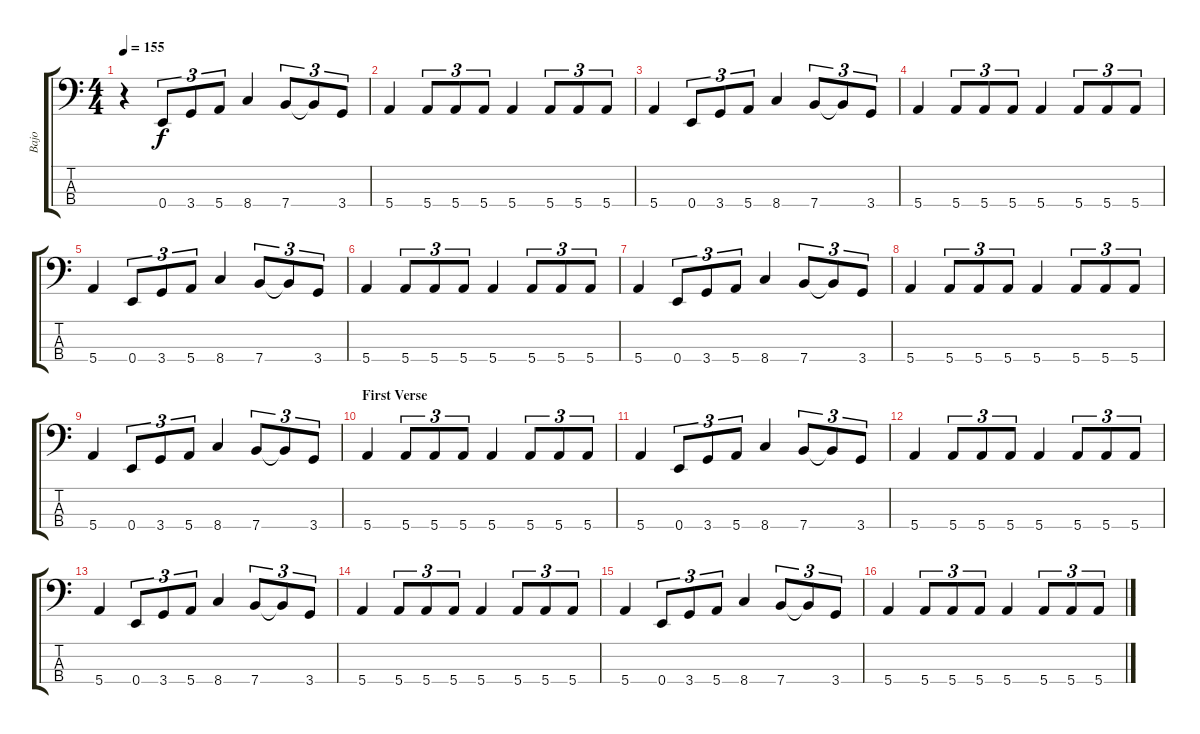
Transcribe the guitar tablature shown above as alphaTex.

\track ("Bajo" "Bajo") {instrument electricbassfinger}
\staff {score tabs}
\tuning (G2 D2 A1 E1) {hide}
\ts (4 4)
\tempo 155
\clef f4
\ks c
r.4{dy f instrument electricbassfinger} 0.4.8{tu (3 2)} 3.4.8{tu (3 2)} 5.4.8{tu (3 2)} 8.4.4 7.4.8{tu (3 2)} 7.4{t}.8{tu (3 2)} 3.4.8{tu (3 2)} |
5.4.4 5.4.8{tu (3 2)} 5.4.8{tu (3 2)} 5.4.8{tu (3 2)} 5.4.4 5.4.8{tu (3 2)} 5.4.8{tu (3 2)} 5.4.8{tu (3 2)} |
5.4.4 0.4.8{tu (3 2)} 3.4.8{tu (3 2)} 5.4.8{tu (3 2)} 8.4.4 7.4.8{tu (3 2)} 7.4{t}.8{tu (3 2)} 3.4.8{tu (3 2)} |
5.4.4 5.4.8{tu (3 2)} 5.4.8{tu (3 2)} 5.4.8{tu (3 2)} 5.4.4 5.4.8{tu (3 2)} 5.4.8{tu (3 2)} 5.4.8{tu (3 2)} |
5.4.4 0.4.8{tu (3 2)} 3.4.8{tu (3 2)} 5.4.8{tu (3 2)} 8.4.4 7.4.8{tu (3 2)} 7.4{t}.8{tu (3 2)} 3.4.8{tu (3 2)} |
5.4.4 5.4.8{tu (3 2)} 5.4.8{tu (3 2)} 5.4.8{tu (3 2)} 5.4.4 5.4.8{tu (3 2)} 5.4.8{tu (3 2)} 5.4.8{tu (3 2)} |
5.4.4 0.4.8{tu (3 2)} 3.4.8{tu (3 2)} 5.4.8{tu (3 2)} 8.4.4 7.4.8{tu (3 2)} 7.4{t}.8{tu (3 2)} 3.4.8{tu (3 2)} |
5.4.4 5.4.8{tu (3 2)} 5.4.8{tu (3 2)} 5.4.8{tu (3 2)} 5.4.4 5.4.8{tu (3 2)} 5.4.8{tu (3 2)} 5.4.8{tu (3 2)} |
5.4.4 0.4.8{tu (3 2)} 3.4.8{tu (3 2)} 5.4.8{tu (3 2)} 8.4.4 7.4.8{tu (3 2)} 7.4{t}.8{tu (3 2)} 3.4.8{tu (3 2)} |
\section ("" "First Verse")
5.4.4 5.4.8{tu (3 2)} 5.4.8{tu (3 2)} 5.4.8{tu (3 2)} 5.4.4 5.4.8{tu (3 2)} 5.4.8{tu (3 2)} 5.4.8{tu (3 2)} |
5.4.4 0.4.8{tu (3 2)} 3.4.8{tu (3 2)} 5.4.8{tu (3 2)} 8.4.4 7.4.8{tu (3 2)} 7.4{t}.8{tu (3 2)} 3.4.8{tu (3 2)} |
5.4.4 5.4.8{tu (3 2)} 5.4.8{tu (3 2)} 5.4.8{tu (3 2)} 5.4.4 5.4.8{tu (3 2)} 5.4.8{tu (3 2)} 5.4.8{tu (3 2)} |
5.4.4 0.4.8{tu (3 2)} 3.4.8{tu (3 2)} 5.4.8{tu (3 2)} 8.4.4 7.4.8{tu (3 2)} 7.4{t}.8{tu (3 2)} 3.4.8{tu (3 2)} |
5.4.4 5.4.8{tu (3 2)} 5.4.8{tu (3 2)} 5.4.8{tu (3 2)} 5.4.4 5.4.8{tu (3 2)} 5.4.8{tu (3 2)} 5.4.8{tu (3 2)} |
5.4.4 0.4.8{tu (3 2)} 3.4.8{tu (3 2)} 5.4.8{tu (3 2)} 8.4.4 7.4.8{tu (3 2)} 7.4{t}.8{tu (3 2)} 3.4.8{tu (3 2)} |
5.4.4 5.4.8{tu (3 2)} 5.4.8{tu (3 2)} 5.4.8{tu (3 2)} 5.4.4 5.4.8{tu (3 2)} 5.4.8{tu (3 2)} 5.4.8{tu (3 2)}
